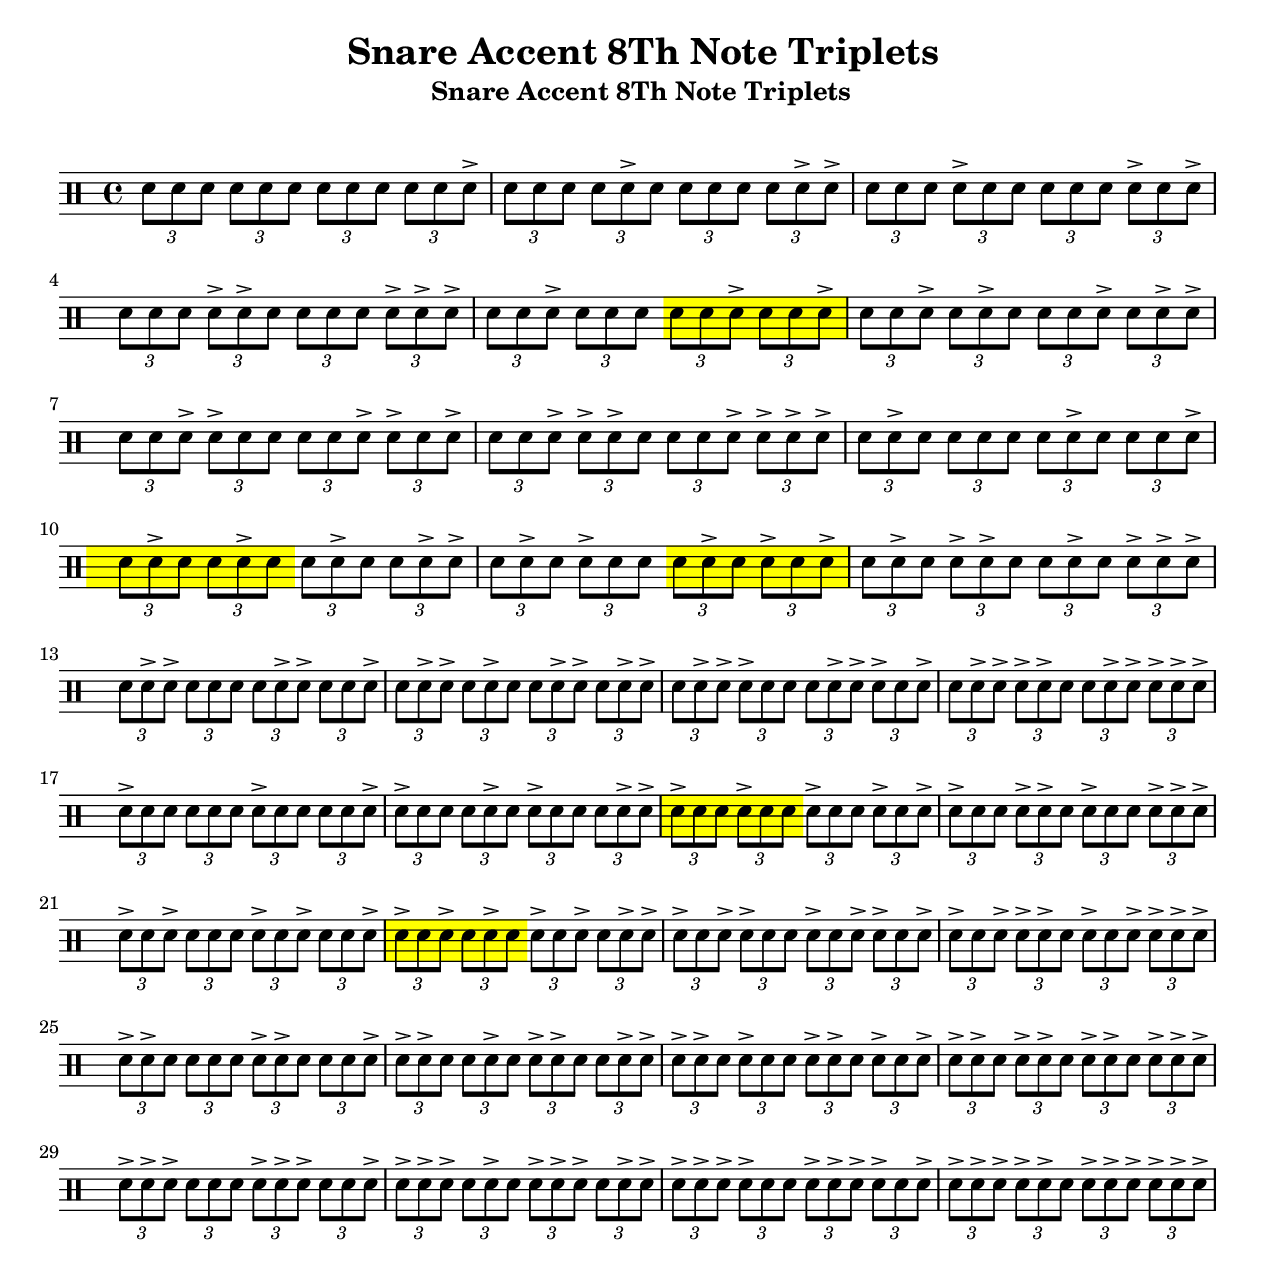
\version "2.24.4"

\paper {
  #(set-paper-size "letter")
  indent = 0.0
}

\header {  
    title = " Snare Accent 8Th Note Triplets"
instrument = " Snare Accent 8Th Note Triplets"

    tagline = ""
}

\markup \vspace #1   % Space Between Title and first staff

\new DrumStaff <<
  \drummode {
    \time 4/4

    \tuplet 3/2 {sn8   sn8   sn8  } \tuplet 3/2 {sn8   sn8   sn8  } 
\tuplet 3/2 {sn8   sn8   sn8  } \tuplet 3/2 {sn8   sn8   sn8->} 
\tuplet 3/2 {sn8   sn8   sn8  } \tuplet 3/2 {sn8   sn8-> sn8  } 
\tuplet 3/2 {sn8   sn8   sn8  } \tuplet 3/2 {sn8   sn8-> sn8->} 
\tuplet 3/2 {sn8   sn8   sn8  } \tuplet 3/2 {sn8-> sn8   sn8  } 
\tuplet 3/2 {sn8   sn8   sn8  } \tuplet 3/2 {sn8-> sn8   sn8->} 
\tuplet 3/2 {sn8   sn8   sn8  } \tuplet 3/2 {sn8-> sn8-> sn8  } 
\tuplet 3/2 {sn8   sn8   sn8  } \tuplet 3/2 {sn8-> sn8-> sn8->} 
\tuplet 3/2 {sn8   sn8   sn8->} \tuplet 3/2 {sn8   sn8   sn8  } 
\staffHighlight "yellow" \tuplet 3/2 {sn8   sn8   sn8->} \tuplet 3/2 {sn8   sn8   sn8->} \stopStaffHighlight
\tuplet 3/2 {sn8   sn8   sn8->} \tuplet 3/2 {sn8   sn8-> sn8  } 
\tuplet 3/2 {sn8   sn8   sn8->} \tuplet 3/2 {sn8   sn8-> sn8->} 
\tuplet 3/2 {sn8   sn8   sn8->} \tuplet 3/2 {sn8-> sn8   sn8  } 
\tuplet 3/2 {sn8   sn8   sn8->} \tuplet 3/2 {sn8-> sn8   sn8->} 
\tuplet 3/2 {sn8   sn8   sn8->} \tuplet 3/2 {sn8-> sn8-> sn8  } 
\tuplet 3/2 {sn8   sn8   sn8->} \tuplet 3/2 {sn8-> sn8-> sn8->} 
\tuplet 3/2 {sn8   sn8-> sn8  } \tuplet 3/2 {sn8   sn8   sn8  } 
\tuplet 3/2 {sn8   sn8-> sn8  } \tuplet 3/2 {sn8   sn8   sn8->} 
\staffHighlight "yellow" \tuplet 3/2 {sn8   sn8-> sn8  } \tuplet 3/2 {sn8   sn8-> sn8  } \stopStaffHighlight
\tuplet 3/2 {sn8   sn8-> sn8  } \tuplet 3/2 {sn8   sn8-> sn8->} 
\tuplet 3/2 {sn8   sn8-> sn8  } \tuplet 3/2 {sn8-> sn8   sn8  } 
\staffHighlight "yellow" \tuplet 3/2 {sn8   sn8-> sn8  } \tuplet 3/2 {sn8-> sn8   sn8->} \stopStaffHighlight
\tuplet 3/2 {sn8   sn8-> sn8  } \tuplet 3/2 {sn8-> sn8-> sn8  } 
\tuplet 3/2 {sn8   sn8-> sn8  } \tuplet 3/2 {sn8-> sn8-> sn8->} 
\tuplet 3/2 {sn8   sn8-> sn8->} \tuplet 3/2 {sn8   sn8   sn8  } 
\tuplet 3/2 {sn8   sn8-> sn8->} \tuplet 3/2 {sn8   sn8   sn8->} 
\tuplet 3/2 {sn8   sn8-> sn8->} \tuplet 3/2 {sn8   sn8-> sn8  } 
\tuplet 3/2 {sn8   sn8-> sn8->} \tuplet 3/2 {sn8   sn8-> sn8->} 
\tuplet 3/2 {sn8   sn8-> sn8->} \tuplet 3/2 {sn8-> sn8   sn8  } 
\tuplet 3/2 {sn8   sn8-> sn8->} \tuplet 3/2 {sn8-> sn8   sn8->} 
\tuplet 3/2 {sn8   sn8-> sn8->} \tuplet 3/2 {sn8-> sn8-> sn8  } 
\tuplet 3/2 {sn8   sn8-> sn8->} \tuplet 3/2 {sn8-> sn8-> sn8->} 
\tuplet 3/2 {sn8-> sn8   sn8  } \tuplet 3/2 {sn8   sn8   sn8  } 
\tuplet 3/2 {sn8-> sn8   sn8  } \tuplet 3/2 {sn8   sn8   sn8->} 
\tuplet 3/2 {sn8-> sn8   sn8  } \tuplet 3/2 {sn8   sn8-> sn8  } 
\tuplet 3/2 {sn8-> sn8   sn8  } \tuplet 3/2 {sn8   sn8-> sn8->} 
\staffHighlight "yellow" \tuplet 3/2 {sn8-> sn8   sn8  } \tuplet 3/2 {sn8-> sn8   sn8  } \stopStaffHighlight
\tuplet 3/2 {sn8-> sn8   sn8  } \tuplet 3/2 {sn8-> sn8   sn8->} 
\tuplet 3/2 {sn8-> sn8   sn8  } \tuplet 3/2 {sn8-> sn8-> sn8  } 
\tuplet 3/2 {sn8-> sn8   sn8  } \tuplet 3/2 {sn8-> sn8-> sn8->} 
\tuplet 3/2 {sn8-> sn8   sn8->} \tuplet 3/2 {sn8   sn8   sn8  } 
\tuplet 3/2 {sn8-> sn8   sn8->} \tuplet 3/2 {sn8   sn8   sn8->} 
\staffHighlight "yellow" \tuplet 3/2 {sn8-> sn8   sn8->} \tuplet 3/2 {sn8   sn8-> sn8  } \stopStaffHighlight
\tuplet 3/2 {sn8-> sn8   sn8->} \tuplet 3/2 {sn8   sn8-> sn8->} 
\tuplet 3/2 {sn8-> sn8   sn8->} \tuplet 3/2 {sn8-> sn8   sn8  } 
\tuplet 3/2 {sn8-> sn8   sn8->} \tuplet 3/2 {sn8-> sn8   sn8->} 
\tuplet 3/2 {sn8-> sn8   sn8->} \tuplet 3/2 {sn8-> sn8-> sn8  } 
\tuplet 3/2 {sn8-> sn8   sn8->} \tuplet 3/2 {sn8-> sn8-> sn8->} 
\tuplet 3/2 {sn8-> sn8-> sn8  } \tuplet 3/2 {sn8   sn8   sn8  } 
\tuplet 3/2 {sn8-> sn8-> sn8  } \tuplet 3/2 {sn8   sn8   sn8->} 
\tuplet 3/2 {sn8-> sn8-> sn8  } \tuplet 3/2 {sn8   sn8-> sn8  } 
\tuplet 3/2 {sn8-> sn8-> sn8  } \tuplet 3/2 {sn8   sn8-> sn8->} 
\tuplet 3/2 {sn8-> sn8-> sn8  } \tuplet 3/2 {sn8-> sn8   sn8  } 
\tuplet 3/2 {sn8-> sn8-> sn8  } \tuplet 3/2 {sn8-> sn8   sn8->} 
\tuplet 3/2 {sn8-> sn8-> sn8  } \tuplet 3/2 {sn8-> sn8-> sn8  } 
\tuplet 3/2 {sn8-> sn8-> sn8  } \tuplet 3/2 {sn8-> sn8-> sn8->} 
\tuplet 3/2 {sn8-> sn8-> sn8->} \tuplet 3/2 {sn8   sn8   sn8  } 
\tuplet 3/2 {sn8-> sn8-> sn8->} \tuplet 3/2 {sn8   sn8   sn8->} 
\tuplet 3/2 {sn8-> sn8-> sn8->} \tuplet 3/2 {sn8   sn8-> sn8  } 
\tuplet 3/2 {sn8-> sn8-> sn8->} \tuplet 3/2 {sn8   sn8-> sn8->} 
\tuplet 3/2 {sn8-> sn8-> sn8->} \tuplet 3/2 {sn8-> sn8   sn8  } 
\tuplet 3/2 {sn8-> sn8-> sn8->} \tuplet 3/2 {sn8-> sn8   sn8->} 
\tuplet 3/2 {sn8-> sn8-> sn8->} \tuplet 3/2 {sn8-> sn8-> sn8  } 
\tuplet 3/2 {sn8-> sn8-> sn8->} \tuplet 3/2 {sn8-> sn8-> sn8->} 

  }
>>

\layout {
  \context {
    \Staff \RemoveEmptyStaves
    \override VerticalAxisGroup.remove-first = ##t
  }
}